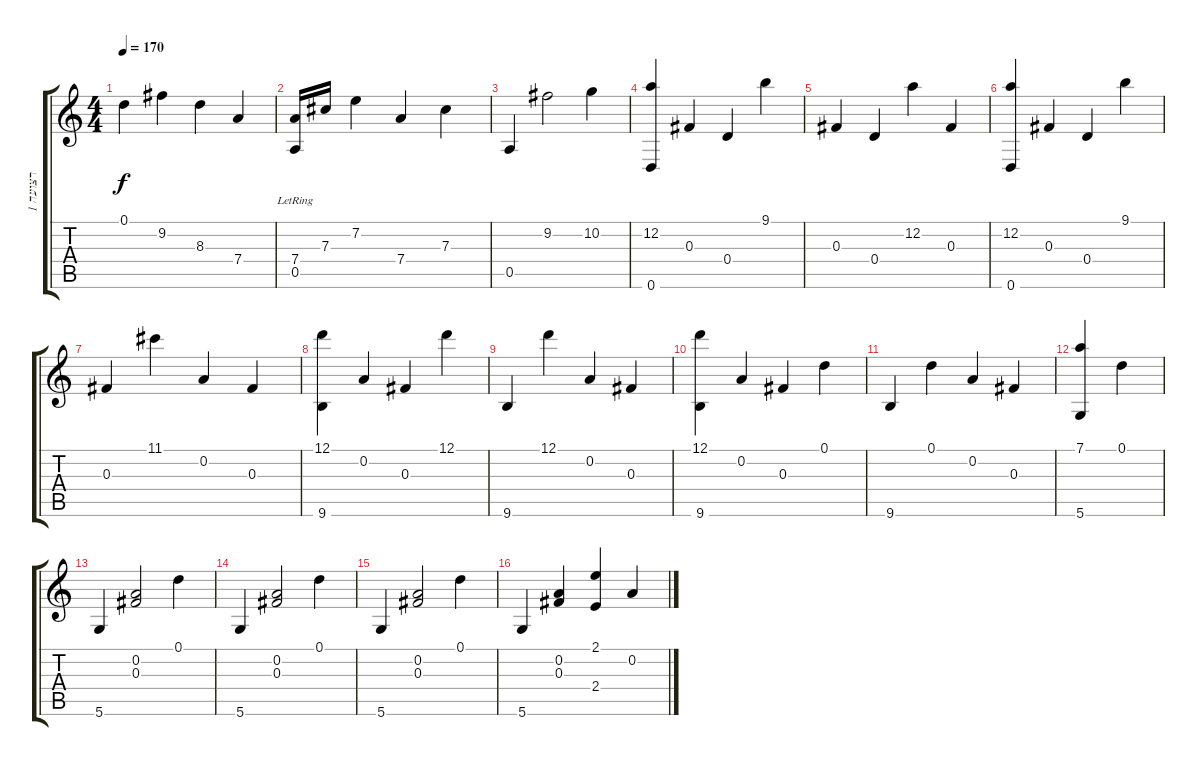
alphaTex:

\track ("רצועה 1" "רצועה 1") {instrument acousticguitarsteel}
\staff {score tabs}
\tuning (D4 A3 Gb3 D3 A2 D2) {hide}
\ts (4 4)
\tempo 170
\clef g2
\ks c
0.1.4{dy f} 9.2.4 8.3.4 7.4.4 |
(7.4 0.5{lr}).16 7.3.16 7.2.4 7.4.4 7.3.4 |
0.5.4 9.2.2 10.2.4 |
(12.2 0.6).4 0.3.4 0.4.4 9.1.4 |
0.3.4 0.4.4 12.2.4 0.3.4 |
(12.2 0.6).4 0.3.4 0.4.4 9.1.4 |
0.3.4 11.1.4 0.2.4 0.3.4 |
(12.1 9.6).4 0.2.4 0.3.4 12.1.4 |
9.6.4 12.1.4 0.2.4 0.3.4 |
(12.1 9.6).4 0.2.4 0.3.4 0.1.4 |
9.6.4 0.1.4 0.2.4 0.3.4 |
(7.1 5.6).4 0.1.4 |
5.6.4 (0.2 0.3).2 0.1.4 |
5.6.4 (0.2 0.3).2 0.1.4 |
5.6.4 (0.2 0.3).2 0.1.4 |
5.6.4 (0.2 0.3).4 (2.1 2.4).4 0.2.4
